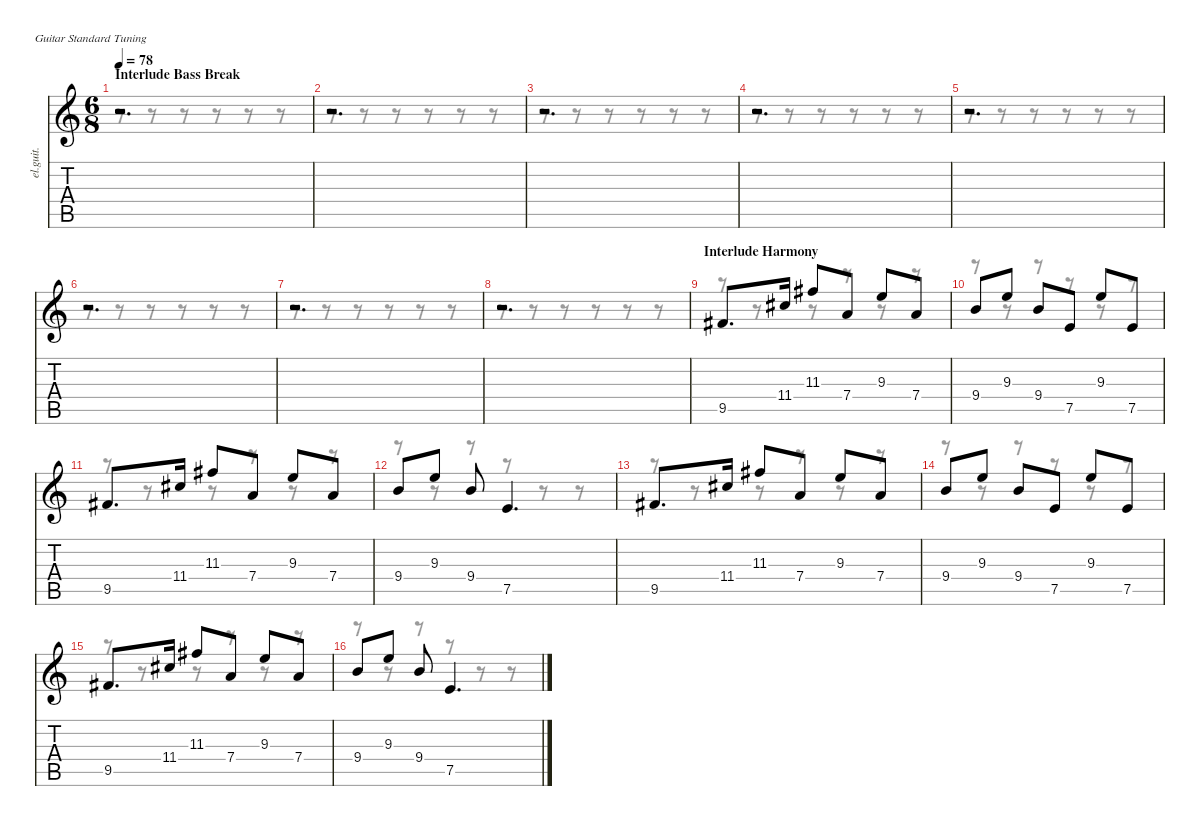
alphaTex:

\defaultSystemsLayout 4
\hideDynamics
\bracketExtendMode nobrackets
\track ("Interlude Guitar I" "el.guit.") {instrument electricguitarclean}
\staff {score tabs}
\tuning (E4 B3 G3 D3 A2 E2)
\voice
\ts (6 8)
\beaming (8 2 2 2 2)
\section ("" "Interlude Bass Break")
\tempo 78
\clef g2
\ks c
r.2{d dy f beam Up} |
r.2{d beam Up} |
r.2{d beam Up} |
r.2{d beam Up} |
r.2{d beam Up} |
r.2{d beam Up} |
r.2{d beam Up} |
r.2{d beam Up} |
\section ("" "Interlude Harmony")
9.5{acc #}.8{d beam Up} 11.4{acc #}.16{beam Up} 11.3{acc #}.8{beam Up} 7.4.8{beam Up} 9.3.8{beam Up} 7.4.8{beam Up} |
9.4.8{beam Up} 9.3.8{beam Up} 9.4.8{beam Up} 7.5.8{beam Up} 9.3.8{beam Up} 7.5.8{beam Up} |
9.5{acc #}.8{d beam Up} 11.4{acc #}.16{beam Up} 11.3{acc #}.8{beam Up} 7.4.8{beam Up} 9.3.8{beam Up} 7.4.8{beam Up} |
9.4.8{beam Up} 9.3.8{beam Up} 9.4.8{beam Up} 7.5.4{d beam Up} |
9.5{acc #}.8{d beam Up} 11.4{acc #}.16{beam Up} 11.3{acc #}.8{beam Up} 7.4.8{beam Up} 9.3.8{beam Up} 7.4.8{beam Up} |
9.4.8{beam Up} 9.3.8{beam Up} 9.4.8{beam Up} 7.5.8{beam Up} 9.3.8{beam Up} 7.5.8{beam Up} |
9.5{acc #}.8{d beam Up} 11.4{acc #}.16{beam Up} 11.3{acc #}.8{beam Up} 7.4.8{beam Up} 9.3.8{beam Up} 7.4.8{beam Up} |
9.4.8{beam Up} 9.3.8{beam Up} 9.4.8{beam Up} 7.5.4{d beam Up}
\voice
\clef g2
\ottava regular
\simile none
\ks c
r.8{dy mf beam Down} r.8{beam Down} r.8{beam Down} r.8{beam Down} r.8{beam Down} r.8{beam Down} |
r.8{beam Down} r.8{beam Down} r.8{beam Down} r.8{beam Down} r.8{beam Down} r.8{beam Down} |
r.8{beam Down} r.8{beam Down} r.8{beam Down} r.8{beam Down} r.8{beam Down} r.8{beam Down} |
r.8{beam Down} r.8{beam Down} r.8{beam Down} r.8{beam Down} r.8{beam Down} r.8{beam Down} |
r.8{beam Down} r.8{beam Down} r.8{beam Down} r.8{beam Down} r.8{beam Down} r.8{beam Down} |
r.8{beam Down} r.8{beam Down} r.8{beam Down} r.8{beam Down} r.8{beam Down} r.8{beam Down} |
r.8{beam Down} r.8{beam Down} r.8{beam Down} r.8{beam Down} r.8{beam Down} r.8{beam Down} |
r.8{beam Down} r.8{beam Down} r.8{beam Down} r.8{beam Down} r.8{beam Down} r.8{beam Down} |
r.8{beam Down} r.8{beam Down} r.8{beam Down} r.8{beam Down} r.8{beam Down} r.8{beam Down} |
r.8{beam Down} r.8{beam Down} r.8{beam Down} r.8{beam Down} r.8{beam Down} r.8{beam Down} |
r.8{beam Down} r.8{beam Down} r.8{beam Down} r.8{beam Down} r.8{beam Down} r.8{beam Down} |
r.8{beam Down} r.8{beam Down} r.8{beam Down} r.8{beam Down} r.8{beam Down} r.8{beam Down} |
r.8{beam Down} r.8{beam Down} r.8{beam Down} r.8{beam Down} r.8{beam Down} r.8{beam Down} |
r.8{beam Down} r.8{beam Down} r.8{beam Down} r.8{beam Down} r.8{beam Down} r.8{beam Down} |
r.8{beam Down} r.8{beam Down} r.8{beam Down} r.8{beam Down} r.8{beam Down} r.8{beam Down} |
r.8{beam Down} r.8{beam Down} r.8{beam Down} r.8{beam Down} r.8{beam Down} r.8{beam Down}
